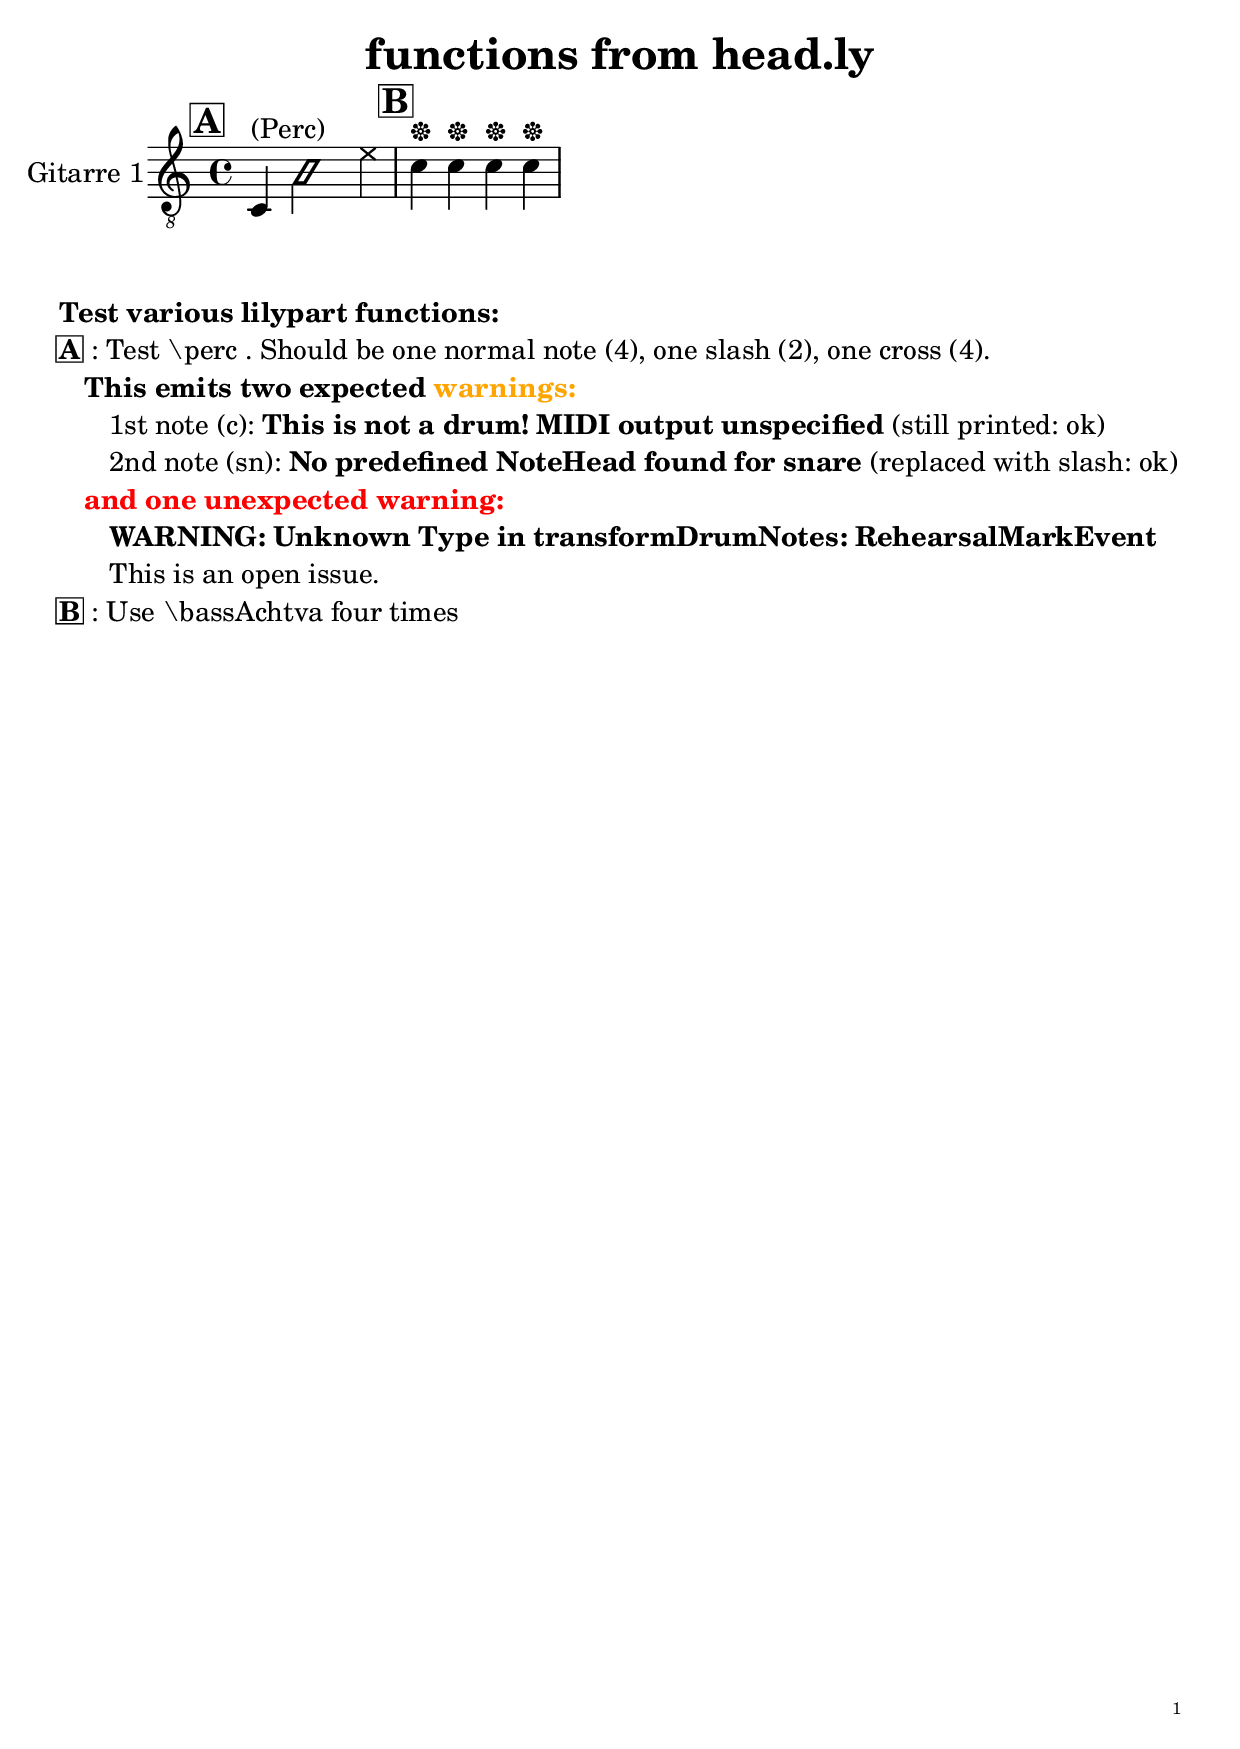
% © CC-BY-SA 4.0 Bjørn Bäuchle, see file LICENSE
\version "2.24.3"

% © CC-BY-SA 4.0 Bjørn Bäuchle, see file LICENSE

%{
  Head definitions for GOMP lilypond files.
%}

\version "2.24.3"
\include "articulate.ly"

#(if (defined? 'HEAD_LY_ALREADY_INCLUDED)
  (ly:warning "head.ly has already been included, crossing fingers!")
)
#(define HEAD_LY_ALREADY_INCLUDED #t)

% make includes relative for this file (and set it to default at the end):
#(begin
  (define includes_are_relative (ly:get-option 'relative-includes))
  (ly:set-option 'relative-includes #t)
  (ly:debug (ly:command-line-code))
  (ly:debug (ly:command-line-options))
  (use-modules (guile-user))
  ; sets showAlle to true, except when disabled on command line.
  ; then, sets showPart, showEins etc to that value, except defined differently on command line.
  ; then, sets hasEins etc to false.
  ; Also reads gitver, lilyver and makeMidi from command line.

  (define gitver   (if (defined? 'gitver  ) gitver   ""))
  (define lilyver  (if (defined? 'lilyver ) lilyver  ""))
  (define makeMidi (if (defined? 'makeMidi) makeMidi #f))
  (define showAlle (if (defined? 'showAlle) showAlle #t))
  (define showPart (if (defined? 'showPart) showPart showAlle))
  (define showEins (if (defined? 'showEins) showEins showAlle)) (define hasEins #f)
  (define showZwei (if (defined? 'showZwei) showZwei showAlle)) (define hasZwei #f)
  (define showDrei (if (defined? 'showDrei) showDrei showAlle)) (define hasDrei #f)
  (define showVier (if (defined? 'showVier) showVier showAlle)) (define hasVier #f)
  (define showBass (if (defined? 'showBass) showBass showAlle)) (define hasBass #f)
  (define showRyth (if (defined? 'showRyth) showRyth showAlle)) (define hasRyth #f)
  (define showDrum (if (defined? 'showDrum) showDrum showAlle)) (define hasDrum #f)
  (define showOkta (if (defined? 'showOkta) showOkta showAlle)) (define hasOkta #f)
  (define showElec (if (defined? 'showElec) showElec showAlle)) (define hasElec #f)
  (define showQuer (if (defined? 'showQuer) showQuer showAlle)) (define hasQuer #f)
  (define showSaxo (if (defined? 'showSaxo) showSaxo showAlle)) (define hasSaxo #f)
  (define showSaxb (if (defined? 'showSaxb) showSaxb showAlle)) (define hasSaxb #f)
  (define showMast (if (defined? 'showMast) showMast showAlle)) (define hasMast #f)
  (if (defined? 'mypapersize) (set-default-paper-size mypapersize))

  (ly:debug (string-append "git version: " gitver))
  (ly:debug (string-append "lily version: " lilyver))
  (ly:debug (if makeMidi "makeMidi" "make no Midi"))
  (ly:debug (if showAlle "showAlle" "show no Alle"))
  (ly:debug (if showPart "showPart" "show no Part"))
  (ly:debug (if showEins "showEins" "show no Eins"))
  (ly:debug (if showZwei "showZwei" "show no Zwei"))
  (ly:debug (if showDrei "showDrei" "show no Drei"))
  (ly:debug (if showVier "showVier" "show no Vier"))
  (ly:debug (if showRyth "showRyth" "show no Ryth"))
  (ly:debug (if showBass "showBass" "show no Bass"))
  (ly:debug (if showDrum "showDrum" "show no Drum"))
  (ly:debug (if showOkta "showOkta" "show no Okta"))
  (ly:debug (if showElec "showElec" "show no Elec"))
  (ly:debug (if showQuer "showQuer" "show no Quer"))
  (ly:debug (if showSaxo "showSaxo" "show no Saxo"))
  (ly:debug (if showSaxb "showSaxb" "show no Saxb"))
  (ly:debug (if showMast "showMast" "show no Mast"))

  ; Wir definieren für alle Instrumente eine *S*timme. Diese Variablen werden in stimmen.ly in Scores gepackt.
  (define gitDiviS #{#})
  (define gitEinsS #{#})
  (define gitZweiS #{#})
  (define gitDreiS #{#})
  (define gitVierS #{#})
  (define gitBassS #{#})
  (define gitOktaS #{#})
  (define gitElecS #{#})
  (define gitRythS #{#})
  (define querFltS #{#})
  (define saxAltAS #{#})
  (define saxAltBS #{#})
  (define percussS #{#})
  (define masterRS #{#})
  (define masterLS #{#})

  (define layout_variable #{#})
  (ly:set-option 'relative-includes includes_are_relative)
)

%{
  Provides \namedSpan "text" ly:music which sets a sequence of music
  into some kind of spanners which have a given name.

  PROBLEM: Currently, this works with Staff.ottavation, but that means
  it is neither nestable nor does it go together with, well, ottavation.
%}

#(if (defined? 'SPANS_LY_ALREADY_INCLUDED)
 (ly:warning "spans.ly has already been included, crossing fingers!")
)
#(define SPANS_LY_ALREADY_INCLUDED #t)

namedSpan = #(define-music-function
  (parser location name musix)
  (string? ly:music?)
  #{
    \ottava #0
    \set Staff.ottavation = #name
    #musix
    \ottava #0
  #}
)

% © CC-BY-SA 4.0 Bjørn Bäuchle, see file LICENSE

%{
  Provides
    \divisi yield voiceIndex normal additional
    \unMarkedDivisi yield normal additional
    \diviMark voiceIndex music
%}

#(if (defined? 'DIVISI_LY_ALREADY_INCLUDED)
 (ly:warning "divisi.ly has already been included, crossing fingers!")
)
#(define DIVISI_LY_ALREADY_INCLUDED #t)

$(if (not (defined? 'SPANS_LY_ALREADY_INCLUDED))
  (ly:error "spans.ly must be included before divisi.ly")
)

% Starts a divisi section. If we don't need to $yield to another voice,
% the second voice is out into the diviGit Staff, and if there is more
% than one voice in total "(> alls 1)", there will be a diviMark with
% the given voiceIndex on it.
%TODO: This always writes the upper voice into diviGit; I'd like to
% configure that (but that makes the interface even longer)
% voiceIndex is used for \diviMark; if negative then no mark is shown.
% MIDI output will never end in diviGit.
divisi = #(define-music-function
  (yield voiceIndex normal additional)
  (boolean? number? ly:music? ly:music?)
  (if (or yield makeMidi)
    (namedSpan "divisi" ; we'll assume that this is always for a normal guitar, thus no middleCPos given.
      (make-simultaneous-music (list
        additional
        (make-music 'VoiceSeparator)
        normal
      ))
    )
    (make-simultaneous-music (list
      normal
      (make-music 'ContextSpeccedMusic
        'property-operations '()
        'context-id "diviGit"
        'context-type 'Staff
        'element (make-sequential-music (list
          (make-music 'StaffSpanEvent 'span-direction -1)
          (if (and (>= voiceIndex 0) (> alls 1))
            (diviMark voiceIndex additional)
            additional
          )
          (make-music 'StaffSpanEvent 'span-direction 1)
        ))
      )
    ))
  )
)

% like divisi, but never write a diviMark.
unMarkedDivisi = #(define-music-function
  (yield normal additional)
  (boolean? ly:music? ly:music?)
  (divisi yield -1 normal additional)
)

#(define (first-mark textscriptevent music)
  (let ((musicType (ly:music-property music 'name))
        (elementList (ly:music-property music 'elements))
        (elementItem (ly:music-property music 'element))
       )
    ; we set the appropriate property of music and then output music at the
    ; end.
    (ly:debug "<first-mark ~a>" musicType)
    ; chords: add TextScriptEvent into 'elements
    (if (eq? musicType 'EventChord)
      (ly:music-set-property! music 'elements
        (cons textscriptevent elementList)
      )
    ; anything that has an 'element. This must be checked before 'elements,
    ; because \repeat has its body as 'element, but its alternatives as
    ; 'elements. We don't want to mark the latter ones.
    (if (not (null? elementItem))
      ; e.g. RelativeOctaveMusic, Repeats
      (ly:music-set-property! music 'element
        (first-mark textscriptevent elementItem)
      )
    ; anything that's not EventChord, doesn't have 'element, but has 'elements.
    ; this is e.g. SequentialMusic.
    (if (not (null? elementList))
      (ly:music-set-property! music 'elements
        (cons
          (first-mark textscriptevent (car elementList))
          (cdr elementList)
        )
      )
    ; all others: this will be NoteEvent, RestEvent, MultiMeasureRestMusic.
    ; simply add the TextScriptEvent
    (ly:music-set-property! music 'articulations
      ; this will be NoteEvent, RestEvent, MultiMeasureRestMusic etc.
      (cons textscriptevent (ly:music-property music 'articulations))
    )))) ; end ifs
    music
  )
)

% adds a mark to the first note or chord in the given music object.
% (prepares the text mark and calls first-mark with it)
#(define (firstMark markDir markText music)
  (first-mark
    (make-music
      'TextScriptEvent
      'direction markDir
      'text markText)
    music
  )
)

% Adds a voice mark to the first note-like item in the given music.
% we accept voiceIndex 0 through 5, with all else giving a filled
% triangle.
diviMark = #(define-music-function
  (voiceIndex note)
  (number? ly:music?)
  (begin
    (if (eq? voiceIndex 0) (firstMark +1 (markup #:triangle #f) note)
    (if (eq? voiceIndex 1) (firstMark +1 (markup #:box    "1") note)
    (if (eq? voiceIndex 2) (firstMark -1 (markup #:box    "2") note)
    (if (eq? voiceIndex 3) (firstMark +1 (markup #:circle "3") note)
    (if (eq? voiceIndex 4) (firstMark -1 (markup #:circle "4") note)
    (if (eq? voiceIndex 5) (firstMark -1 (markup #:scale '(1 . -1) #:triangle #f) note)
                           (firstMark -1 (markup #:triangle #t) note)
    ))))))
  )
)


% © CC-BY-SA 4.0 Bjørn Bäuchle, see file LICENSE

%{
  Provides
    \solo N? music
%}

#(if (defined? 'SOLO_LY_ALREADY_INCLUDED)
 (ly:warning "solo.ly has already been included, crossing fingers!")
)
#(define SOLO_LY_ALREADY_INCLUDED #t)

$(if (not (defined? 'SPANS_LY_ALREADY_INCLUDED))
  (ly:error "spans.ly must be included before solo.ly")
)

solo = #(define-music-function
  (middleCPos musix)
  ((number? 1) ly:music?)
  (namedSpan "Solo" middleCPos musix)
)

% © CC-BY-SA 4.0 Bjørn Bäuchle, see file LICENSE

%{
  Provides
    \bassAchtva (as markup)
    \bassAchtvaExplain (also markup)
    \bassTacet music
%}

#(if (defined? 'BASS_IN_GUITAR_LY_ALREADY_INCLUDED)
 (ly:warning "bass_in_guitar.ly has already been included, crossing fingers!")
)
#(define BASS_IN_GUITAR_LY_ALREADY_INCLUDED #t)

$(if (not (defined? 'SPANS_LY_ALREADY_INCLUDED))
  (ly:error "spans.ly must be included before bass_in_guitar.ly")
)

bassAchtva = \markup { \musicglyph #"pedal.*" }
#(define-markup-command
  (bassAchtvaExplain layout props maybe)
  (boolean?)
  (if maybe
  (interpret-markup layout props #{
    \markup { \musicglyph #"pedal.*": Bassgitarre 1 Oktave höher }
  #})
  (interpret-markup layout props #{ "" #})
  )
)

bassTacet = #(define-music-function
  (parser location musix)
  (ly:music?)
  #{ \namedSpan "Bass tacet" #musix #}
)


\include "percussion_helpers.ly"
% © CC-BY-SA 4.0 Bjørn Bäuchle, see file LICENSE

%{
  Provides
    \straight N? music
%}

#(if (defined? 'STRAIGHT_LY_ALREADY_INCLUDED)
 (ly:warning "straight.ly has already been included, crossing fingers!")
)
#(define STRAIGHT_LY_ALREADY_INCLUDED #t)

$(if (not (defined? 'SPANS_LY_ALREADY_INCLUDED))
  (ly:error "spans.ly must be included before straight.ly")
)

straight = #(define-music-function
  (middleCPos musix)
  ((number? 1) ly:music?)
  (namedSpan "Straight" middleCPos musix)
)


hasEins = ##t
% © CC-BY-SA 4.0 Bjørn Bäuchle, see file LICENSE

#(begin
  (define (count-if lst)
    (if (null? lst) 0 (+ (if (car lst) 1 0) (count-if (cdr lst))))
  )
  (define gits (count-if (list hasEins hasZwei hasDrei hasVier hasRyth)))
  (define oths (count-if (list hasBass hasDrum hasOkta hasElec hasQuer hasSaxo hasSaxb hasMast)))
  (define alls (count-if (list
    (and showEins hasEins)
    (and showZwei hasZwei)
    (and showDrei hasDrei)
    (and showVier hasVier)
    (and showBass hasBass)
    (and showRyth hasRyth)
    (and showDrum hasDrum)
    (and showOkta hasOkta)
    (and showElec hasElec)
    (and showQuer hasQuer)
    (and showSaxo hasSaxo)
    (and showSaxb hasSaxb)
    (and showMast hasMast)
  )))
  (define showEins (if hasEins showEins #f))
  (define showZwei (if hasZwei showZwei #f))
  (define showDrei (if hasDrei showDrei #f))
  (define showVier (if hasVier showVier #f))
  (define showBass (if hasBass showBass #f))
  (define showRyth (if hasRyth showRyth #f))
  (define showDrum (if hasDrum showDrum #f))
  (define showOkta (if hasOkta showOkta #f))
  (define showElec (if hasElec showElec #f))
  (define showQuer (if hasQuer showQuer #f))
  (define showSaxo (if hasSaxo showSaxo #f))
  (define showSaxb (if hasSaxb showSaxb #f))
  (define showMast (if hasMast showMast #f))

  (ly:debug (string-append "Alls: " (number->string alls)))
  (ly:debug (string-append "Gits: " (number->string gits)))
  (ly:debug (string-append "Oths: " (number->string oths)))
  (ly:debug (string-append (if hasEins "hasEins;     " "has no Eins; ") (if showEins "showEins" "show no Eins")))
  (ly:debug (string-append (if hasZwei "hasZwei;     " "has no Zwei; ") (if showZwei "showZwei" "show no Zwei")))
  (ly:debug (string-append (if hasDrei "hasDrei;     " "has no Drei; ") (if showDrei "showDrei" "show no Drei")))
  (ly:debug (string-append (if hasVier "hasVier;     " "has no Vier; ") (if showVier "showVier" "show no Vier")))
  (ly:debug (string-append (if hasBass "hasBass;     " "has no Bass; ") (if showBass "showBass" "show no Bass")))
  (ly:debug (string-append (if hasRyth "hasRyth;     " "has no Ryth; ") (if showRyth "showRyth" "show no Ryth")))
  (ly:debug (string-append (if hasDrum "hasDrum;     " "has no Drum; ") (if showDrum "showDrum" "show no Drum")))
  (ly:debug (string-append (if hasOkta "hasOkta;     " "has no Okta; ") (if showOkta "showOkta" "show no Okta")))
  (ly:debug (string-append (if hasElec "hasElec;     " "has no Elec; ") (if showElec "showElec" "show no Elec")))
  (ly:debug (string-append (if hasQuer "hasQuer;     " "has no Quer; ") (if showQuer "showQuer" "show no Quer")))
  (ly:debug (string-append (if hasSaxo "hasSaxo;     " "has no Saxo; ") (if showSaxo "showSaxo" "show no Saxo")))
  (ly:debug (string-append (if hasSaxb "hasSaxb;     " "has no Saxb; ") (if showSaxb "showSaxb" "show no Saxb")))
  (ly:debug (string-append (if hasMast "hasMast;     " "has no Mast; ") (if showMast "showMast" "show no Mast")))

  (define (append-if old doit suffix) (if doit (string-append old suffix) old))
  (define instruments "Gitarrenorchester")
  ; if mehr, then whatever comes next is at least the second word and needs a comma before it.
  (define mehr #f)
  (define instruments (append-if instruments (> oths 0) " mit ")) ; no comma at beginning...
  (define instruments (append-if instruments hasBass    "Bass"))
  (define mehr (or hasBass mehr))
  (define instruments (append-if instruments (and hasDrum mehr) ", "))
  (define instruments (append-if instruments hasDrum "Percussion"))
  (define mehr (or hasDrum mehr))
  (define instruments (append-if instruments (and hasOkta mehr) ", "))
  (define instruments (append-if instruments hasOkta "Oktavgitarren"))
  (define mehr (or hasOkta mehr))
  (define instruments (append-if instruments (and hasElec mehr) ", "))
  (define instruments (append-if instruments hasElec "E-Gitarre"))
  (define mehr (or hasElec mehr))
  (define instruments (append-if instruments (and hasQuer mehr) ", "))
  (define instruments (append-if instruments hasQuer "Querflöte"))
  (define mehr (or hasQuer mehr))
  (define someSax (or hasSaxo hasSaxb))
  (define instruments (append-if instruments (and someSax mehr) ", "))
  (define instruments (append-if instruments someSax "Saxophon"))
  (define instruments (append-if instruments (and hasSaxo hasSaxb) "e")) ; plural for multiple Sax
  (define mehr (or someSax mehr))
  (define instruments (append-if instruments (and hasMast mehr) ", "))
  (define instruments (append-if instruments      hasMast       "Klavier"))
  (define instruments (append-if instruments (> (+ oths gits) alls) " (Auszug)"))
  (ly:message (string-append "Instruments: " instruments))

  (define is-part (and showPart (= (+ oths gits) alls)))
  (define auszug (if is-part "Partitur" ""))
  (define auszug (append-if auszug (and (not is-part) showEins) "Git. 1 "))
  (define auszug (append-if auszug (and (not is-part) showZwei) "Git. 2 "))
  (define auszug (append-if auszug (and (not is-part) showDrei) "Git. 3 "))
  (define auszug (append-if auszug (and (not is-part) showVier) "Git. 4 "))
  (define auszug (append-if auszug (and (not is-part) showBass) "Bass "))
  (define auszug (append-if auszug (and (not is-part) showRyth) "Rythm "))
  (define auszug (append-if auszug (and (not is-part) showDrum) "Percussion "))
  (define auszug (append-if auszug (and (not is-part) showOkta) "Oktavgitarre "))
  (define auszug (append-if auszug (and (not is-part) showElec) "E-Gitarre "))
  (define auszug (append-if auszug (and (not is-part) showQuer) "Querflöte "))
  (define auszug (append-if auszug (and (not is-part) showSaxo) "Saxophon "))
  (define auszug (append-if auszug (and (not is-part) showSaxb) "Saxophon Ⅱ "))
  (define auszug (append-if auszug (and (not is-part) showMast) "Klavier "))

  (define suffix "")
  (define suffix (append-if suffix makeMidi "_midi"))
  (define suffix (append-if suffix (and showPart (< (+ oths gits) alls)) "_p"))
  (define suffix (append-if suffix (and (not showAlle) showEins) "_1"))
  (define suffix (append-if suffix (and (not showAlle) showZwei) "_2"))
  (define suffix (append-if suffix (and (not showAlle) showDrei) "_3"))
  (define suffix (append-if suffix (and (not showAlle) showVier) "_4"))
  (define suffix (append-if suffix (and (not showAlle) showBass) "_b"))
  (define suffix (append-if suffix (and (not showAlle) showRyth) "_r"))
  (define suffix (append-if suffix (and (not showAlle) showDrum) "_d"))
  (define suffix (append-if suffix (and (not showAlle) showOkta) "_o"))
  (define suffix (append-if suffix (and (not showAlle) showElec) "_e"))
  (define suffix (append-if suffix (and (not showAlle) showQuer) "_q"))
  (define suffix (append-if suffix (and (not showAlle) showSaxo) "_s"))
  (define suffix (append-if suffix (and (not showAlle) showSaxb) "_sb"))
  (define suffix (append-if suffix (and (not showAlle) showMast) "_master"))
  (define suffix (if (> (string-length suffix) 0) (substring suffix 1) suffix))
)

#(set-global-staff-size 24)
\include "test-helper.ly"

#(define percTable '((hihat cross #f 3)))

gitEinsS = \relative c' {
  \perc { \mark\default c^\markup "(Perc)" \drummode { sn2 hh4 } }
  \mark\default
  c^\bassAchtva c^\bassAchtva c^\bassAchtva c^\bassAchtva
  \break
}
% © CC-BY-SA 4.0 Bjørn Bäuchle, see file LICENSE

%{
   Diese Datei macht aus ausgewählten Stimmen-Variablen (...S)
   Musiksystem-Variablen (...M)
%}

% © CC-BY-SA 4.0 Bjørn Bäuchle, see file LICENSE

%{
    baseNoteChord copies music and changes all chords (in the copy) to
    only the first note.
%}

\version "2.24.3"

#(if (defined? 'CHORDS_LY_ALREADY_INCLUDED)
  (ly:warning "chords.ly has already been included, crossing fingers!")
)
#(define CHORDS_LY_ALREADY_INCLUDED #t)

#(define (getFirstNoteFromChord chord-elements)
  (if (null? chord-elements)
    ; if the argument is empty, return an empty list.
    (list)
    ; if the argument is not empty:
    (if (eq? (ly:music-property (car chord-elements) 'name) 'NoteEvent)
      ; if the first item is a NoteEvent, return that
      (car chord-elements)
      ; if the first item is something else, recurse from the next element.
      (getFirstNoteFromChord (cdr chord-elements))
    ) ; end if is-NoteEvent
  ) ; end if is-null
) % getFirstNoteFromChord

#(define (getArticulationsFromChord chord-elements)
  (if (null? chord-elements)
    ; argument is empty? return empty list.
    (list)
    (if (eq? (ly:music-property (car chord-elements) 'name) 'NoteEvent)
      ; if NoteEvent: try next chord-elements element.
      (getArticulationsFromChord (cdr chord-elements))
      ; else (not NoteEvent): prepend this to the articulations from the rest
      ; of the list.
      (cond (car chord-elements) (getArticulationsFromChord (cdr chord-elements)))
    ) ; end if is-NoteEvent
  ) ; end if is-null
) % getArticulationsFromChord

#(define (stripChord chord)
  (let ((firstnote (getFirstNoteFromChord (ly:music-property chord 'elements))))
    (let ((articulation (getArticulationsFromChord (ly:music-property chord 'elements))))
      (if (not (null? articulation))
        ; if there is some articulation in the chord, set firstnote's articulations
        ; to that.
        (ly:music-set-property! firstnote 'articulations articulation)
      ) ; endif articulation is present
    ) ; let articulation
    ; firstnote has been extracted, its articulations set - now return that.
    firstnote
  ) ; let firstnote
) % stripChord

#(define (bnc music)
  (let ((musicType (ly:music-property music 'name)))
    (ly:debug "<bnc ~a>" musicType)
    (if (eq? musicType 'EventChord)
      ; chords are what really interest us, they need to be stripped.
      (stripChord music)
    (begin ; else: not EventChord - strip any chords nested underneath, but
           ; else, copy.
      (if (not (null? (ly:music-property music 'elements)))
        ; if there are elements, transform them all:
        (ly:music-set-property! music 'elements
          (map (lambda (x) (bnc x)) (ly:music-property music 'elements))
        )
        (ly:debug "Input ~a has no 'elements!" musicType)
      )
      (if (not (null? (ly:music-property music 'element)))
        ; if there is element, transform it:
        (ly:music-set-property! music 'element
          (bnc (ly:music-property music 'element))
        )
        (ly:debug "Input ~a has no 'element!" musicType)
      )
      ; in the end, output the possibly-changed sequence.
      music
      ) ; end else clause
    ) ; end if
  ) ; let musicType
) % bnc

baseNoteChord = #(define-music-function
  (parser location chordseq)
  (ly:music?)
  ; call bnc with a copy of chordseq, so that chordseq isn't changed.
  (bnc (ly:music-deep-copy chordseq))
) % baseNoteChord



#(define equivalent_length
  (if hasEins
    (ly:music-length gitEinsS)
  (if hasZwei
    (ly:music-length gitZweiS)
  (if hasDrei
    (ly:music-length gitDreiS)
  (if hasVier
    (ly:music-length gitVierS)
  (if hasMast
    (ly:music-length gitMastS)
    ; if we have neither of the above: what the f? But we'll probably not need
    ; gitDiviS then, either.
    (ly:music-length (make-sequential-music '()))
  )))))
)

#(define gitDiviS (make-music 'SkipEvent 'duration (make-duration-of-length equivalent_length)))

masterR = {
  \global
  \clef "G"
  \global
  \masterRS
}

masterL = {
  \global
  \clef "F"
  \global
  \masterLS
}

masterM = \new PianoStaff <<
  \set PianoStaff.instrumentName = "Master"
  \set PianoStaff.shortInstrumentName = "M"
  \new Staff = "masterRH" \masterR
  \new Staff = "masterLH" \masterL
>>

gitDiviM = { \new Staff = "diviGit" \with {
     \remove "Time_signature_engraver"
     \RemoveEmptyStaves
     \override VerticalAxisGroup.remove-first = ##t
     \hide Clef
     \clef "G_8"
     fontSize = #-4
     midiInstrument = #"acoustic guitar (nylon)"
     \override StaffSymbol.staff-space = #(magstep -4)
     \override StaffSymbol.thickness = #(magstep -4)
     \global
  } { \stopStaff \gitDiviS }
}

gitPercM = {
  \new DrumStaff = "percGit"  <<
    \global
    \new DrumVoice {
      \stopStaff
      \gitDiviS
    }
  >>
}

gitEinsM = \new Staff <<
  \new Voice {
    \set Staff.instrumentName = "Gitarre 1"
    \set Staff.shortInstrumentName = "(1)"
    \clef "G_8"
    \set Staff.midiInstrument = #"acoustic guitar (nylon)"
    \global
    \gitEinsS
  }
>>

gitZweiM = \new Staff <<
  \new Voice {
    \set Staff.instrumentName = "Gitarre 2"
    \set Staff.shortInstrumentName = "(2)"
    \clef "G_8"
    \set Staff.midiInstrument = #"acoustic guitar (nylon)"
    \global
    \gitZweiS
  }
>>

gitDreiM = \new Staff <<
  \new Voice {
    \set Staff.instrumentName = "Gitarre 3"
    \set Staff.shortInstrumentName = "(3)"
    \clef "G_8"
    \set Staff.midiInstrument = #"acoustic guitar (nylon)"
    \global
    \gitDreiS
  }
>>

gitVierM = \new Staff <<
  \new Voice {
    \set Staff.instrumentName = "Gitarre 4"
    \set Staff.shortInstrumentName = "(4)"
    \clef "G_8"
    \set Staff.midiInstrument = #"acoustic guitar (nylon)"
    \global
    \gitVierS
  }
>>

gitBassM = \new Staff <<
  \new Voice {
    \set Staff.instrumentName = "Bass"
    \set Staff.shortInstrumentName = "(B)"
    \clef "G_15"
    \set Staff.midiInstrument = #"acoustic guitar (nylon)"
    \global
    \gitBassS
  }
>>

chordNames = \new ChordNames {
  % the next two lines are basically \semiGermanChords, just the bass
  % note obeys the same rules as the chord name proper and is uppercase.
  \set chordRootNamer = #(chord-name->german-markup #f)
  \set chordNoteNamer = #(chord-name->german-markup #f)
  \set noChordSymbol = ##f
  \set chordChanges = ##t
  \set chordNameLowercaseMinor = ##t
  \set Staff.midiInstrument = #"acoustic guitar (nylon)"
  \global
  \gitRythS
}

chordRythm = \new Staff \with {
  \override StaffSymbol.line-count = #1
} <<
  \new Voice \with {
    \consists "Pitch_squash_engraver"
  } {
    \set Staff.instrumentName = "Rhythm"
    \set Staff.shortInstrumentName = "(R)"
    \clef percussion
    \global
    \improvisationOn
    \baseNoteChord \gitRythS
    \improvisationOff
  }
>>

gitRythM = <<
  \chordNames
  \chordRythm
>>

saxAltAM = \new Staff <<
  \new Voice {
    \set Staff.instrumentName = "Saxophon"
    \set Staff.shortInstrumentName = "(S)"
    \clef "G"
    \set Staff.midiInstrument = #"alto sax"
    \transposition es
    \transpose es c { \global }
    \saxAltAS
  }
>>

saxAltBM = \new Staff <<
  \new Voice {
    \set Staff.instrumentName = "Saxophon Ⅱ"
    \set Staff.shortInstrumentName = "(SⅡ)"
    \clef "G"
    \set Staff.midiInstrument = #"alto sax"
    \transposition es
    \transpose es c { \global }
    \saxAltBS
  }
>>

gitElecM = \new Staff <<
  \new Voice {
    \set Staff.instrumentName = "E-Gitarre"
    \set Staff.shortInstrumentName = "(E)"
    \clef "G_8"
    \set Staff.midiInstrument = #"overdriven guitar"
    \global
    \gitElecS
  }
>>

querFltM = \new Staff <<
  \new Voice {
    \set Staff.instrumentName = "Querflöte"
    \set Staff.shortInstrumentName = "(Q)"
    \clef "G"
    \set Staff.midiInstrument = #"flute"
    \global
    \querFltS
  }
>>

gitOktaM = \new Staff <<
  \new Voice {
    \set Staff.instrumentName = "Oktavgitarre"
    \set Staff.shortInstrumentName = "(O)"
    \clef "G"
    \set Staff.midiInstrument = #"acoustic guitar (nylon)"
    \global
    \gitOktaS
  }
>>

percussM = {
  \new DrumStaff \with {
    \override StaffSymbol.line-count = \percLines
    countPercentRepeats = ##t
    drumStyleTable = #(alist->hash-table percTable)
  }
  <<
    \global
    \set DrumStaff.instrumentName = "Drums"
    \set DrumStaff.shortInstrumentName = "(D)"
    \new DrumVoice \percussS
  >>
}

#(begin
  (ly:progress "\nVersion: ~a ~a\n" gitver lilyver)
  (ly:progress "Instruments: ~a\n" instruments)
  (ly:progress "Excerpt: ~a\n" auszug)
  (ly:progress "Suffix: ~a\n" suffix)
  (ly:progress "MIDI: ~a\n" (if makeMidi "ja" "nein"))
)


\book {
  \header {
    title       = "functions from head.ly"
  }
  \include "lilyparts/paper.ly"
  % © CC-BY-SA 4.0 Bjørn Bäuchle, see file LICENSE

%{
    Setzt den Inhalt der Variablen \music in je einen Score für Noten- und
    einen für MIDI-Eport.

    Diese Datei wird direkt in den \book {}-Block eingebunden.
%}

\bookOutputSuffix \suffix
% Noten:
\score {
  \unfoldRepeats \articulate <<
  \new GrandStaff <<
    \new StaffGroup <<
      #(if hasMast #{ \masterM #})
      #(if hasEins #{ \gitEinsM #})
      #(if hasZwei #{ \gitZweiM #})
      #(if hasDrei #{ \gitDreiM #})
      #(if hasVier #{ \gitVierM #})
      #(if hasBass #{ \gitBassM #})
      #(if hasRyth #{ \chordNames #})
      #(if hasDrum #{ \percussM #})
      #(if hasQuer #{ \querFltM #})
      #(if hasSaxo #{ \saxAltAM #})
      #(if hasSaxb #{ \saxAltBM #})
      #(if hasElec #{ \gitElecM #})
      #(if hasQuer #{ \gitOktaM #})
      \gitDiviM
      \gitPercM
    >>
  >>
  >>
  \midi {}
}

\score {
  <<
    #(if (and (= alls 1) showRyth) #{
      \set Score.rehearsalMarkFormatter = #format-mark-box-alphabet
    #})
    #(if showMast masterM)
    \new StaffGroup <<
      #(if showQuer querFltM)
      #(if showSaxo saxAltAM)
      #(if showSaxb saxAltBM)
      #(if showElec gitElecM)
      #(if showOkta gitOktaM)
    >>
    \new StaffGroup <<
      #(if showEins gitEinsM)
      #(if showZwei gitZweiM)
      #(if showDrei gitDreiM)
      #(if showVier gitVierM)
      \gitDiviM
      #(if showBass gitBassM)
      #(if showRyth gitRythM)
    >>
    \new StaffGroup <<
      #(if showDrum percussM)
    >>
  >>
  \layout {
    \layout_variable
  }
}

  \markuplist {
    \wordwrap-lines \bold { Test various lilypart functions: }
    \wordwrap-lines { \bold\box{A}: Test "\perc". Should be one normal note (4), one slash (2), one cross (4). }
    \wordwrap-lines { \hspace #2 \bold { This emits two expected \with-color #(x11-color 'orange) warnings: } }
    \wordwrap-lines { \hspace #4 1st note (c): \bold {This is not a drum! MIDI output unspecified} (still printed: ok) }
    \wordwrap-lines { \hspace #4 2nd note (sn): \bold {No predefined NoteHead found for snare} (replaced with slash: ok) }
    \wordwrap-lines { \hspace #2 \bold { \with-color #red { and one unexpected warning: } } }
    \wordwrap-lines { \hspace #4 \bold { WARNING: Unknown Type in transformDrumNotes: RehearsalMarkEvent }}
    \wordwrap-lines { \hspace #4 This is an open issue. }
    \wordwrap-lines { \bold\box{B}: Use "\bassAchtva" four times }
  }
}
